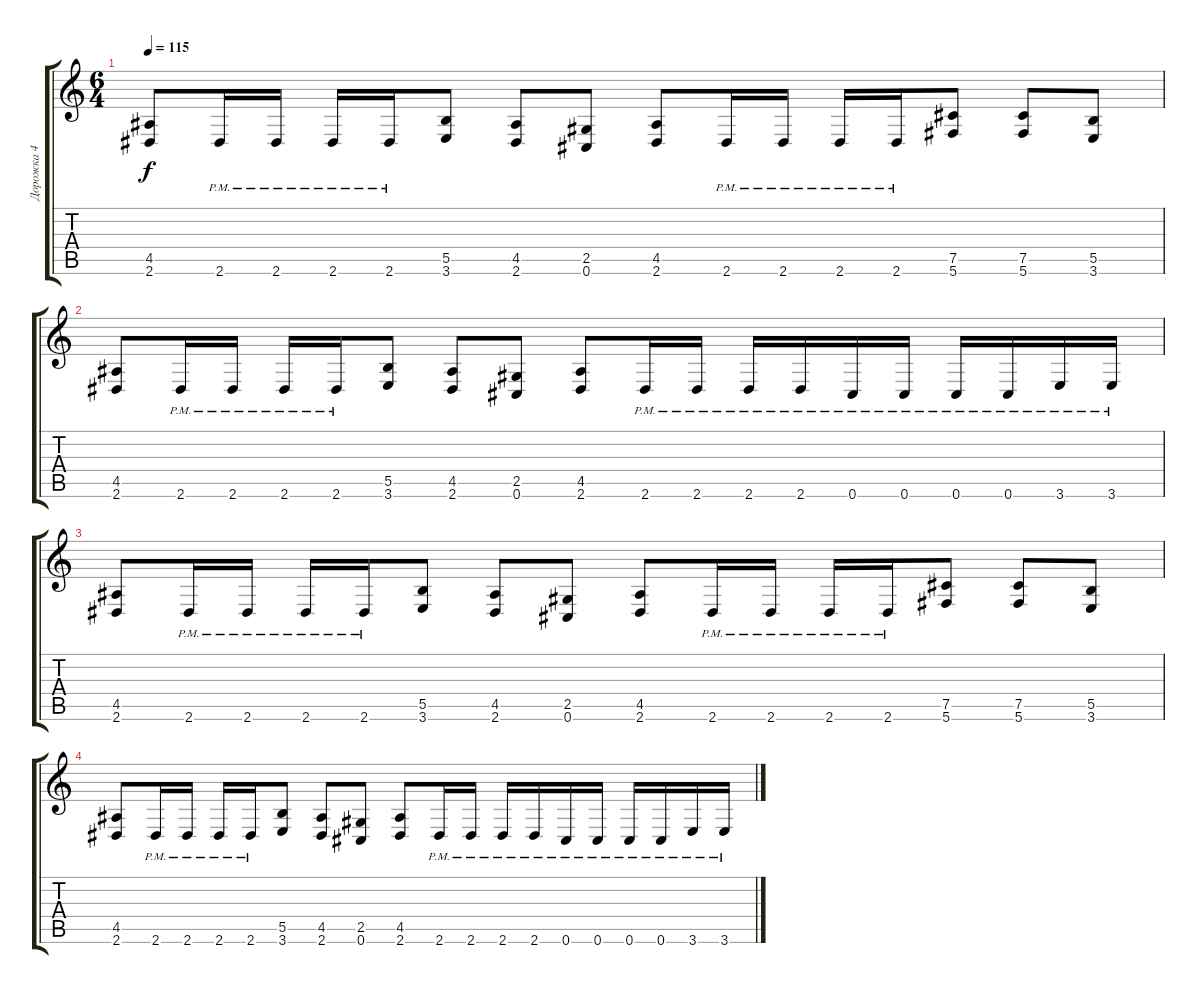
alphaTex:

\track ("Дорожка 4" "Дорожка 4") {instrument distortionguitar}
\staff {score tabs}
\tuning (Db4 Ab3 E3 B2 Gb2 Db2) {hide}
\ts (6 4)
\tempo 115
\clef g2
\ks c
(4.5 2.6).8{dy f} 2.6{pm}.16 2.6{pm}.16 2.6{pm}.16 2.6{pm}.16 (5.5 3.6).8 (4.5 2.6).8 (2.5 0.6).8 (4.5 2.6).8 2.6{pm}.16 2.6{pm}.16 2.6{pm}.16 2.6{pm}.16 (7.5 5.6).8 (7.5 5.6).8 (5.5 3.6).8 |
(4.5 2.6).8 2.6{pm}.16 2.6{pm}.16 2.6{pm}.16 2.6{pm}.16 (5.5 3.6).8 (4.5 2.6).8 (2.5 0.6).8 (4.5 2.6).8 2.6{pm}.16 2.6{pm}.16 2.6{pm}.16 2.6{pm}.16 0.6{pm}.16 0.6{pm}.16 0.6{pm}.16 0.6{pm}.16 3.6{pm}.16 3.6{pm}.16 |
(4.5 2.6).8 2.6{pm}.16 2.6{pm}.16 2.6{pm}.16 2.6{pm}.16 (5.5 3.6).8 (4.5 2.6).8 (2.5 0.6).8 (4.5 2.6).8 2.6{pm}.16 2.6{pm}.16 2.6{pm}.16 2.6{pm}.16 (7.5 5.6).8 (7.5 5.6).8 (5.5 3.6).8 |
(4.5 2.6).8 2.6{pm}.16 2.6{pm}.16 2.6{pm}.16 2.6{pm}.16 (5.5 3.6).8 (4.5 2.6).8 (2.5 0.6).8 (4.5 2.6).8 2.6{pm}.16 2.6{pm}.16 2.6{pm}.16 2.6{pm}.16 0.6{pm}.16 0.6{pm}.16 0.6{pm}.16 0.6{pm}.16 3.6{pm}.16 3.6{pm}.16
